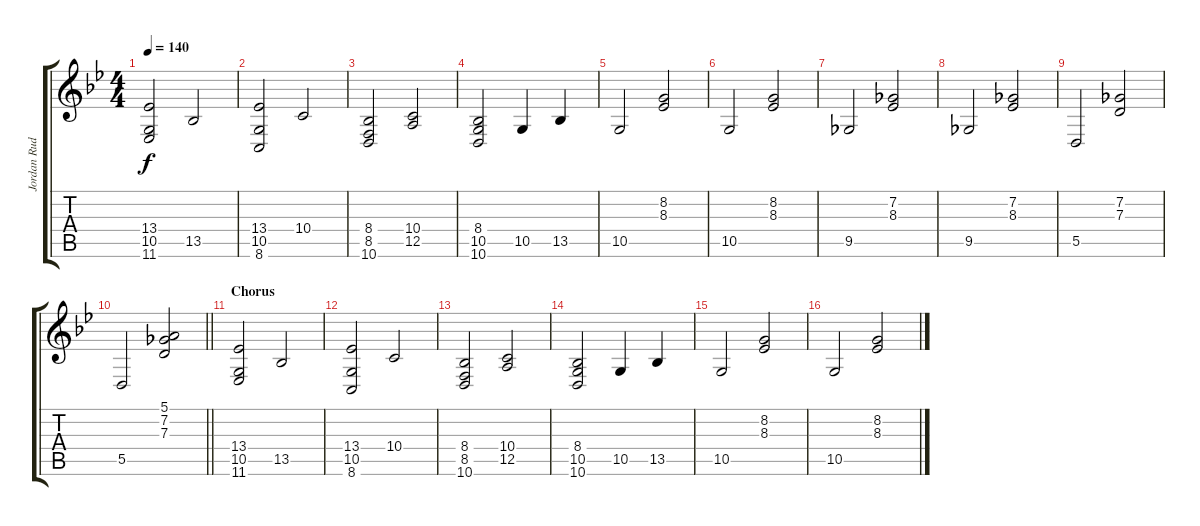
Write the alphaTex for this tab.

\track ("Jordan Rudess" "Jordan Rud") {instrument brightacousticpiano}
\staff {score tabs}
\tuning (E4 B3 G3 D3 A2 E2) {hide}
\ts (4 4)
\tempo 140
\clef g2
\ks bb
(13.4 10.5 11.6).2{dy f} 13.5.2 |
(13.4 10.5 8.6).2 10.4.2 |
(8.4 8.5 10.6).2 (10.4 12.5).2 |
(8.4 10.5 10.6).2 10.5.4 13.5.4 |
10.5.2 (8.2 8.3).2 |
10.5.2 (8.2 8.3).2 |
9.5.2 (7.2 8.3).2 |
9.5.2 (7.2 8.3).2 |
5.5.2 (7.2 7.3).2 |
\barLineRight lightlight
5.5.2 (5.1 7.2 7.3).2 |
\section ("" "Chorus")
(13.4 10.5 11.6).2 13.5.2 |
(13.4 10.5 8.6).2 10.4.2 |
(8.4 8.5 10.6).2 (10.4 12.5).2 |
(8.4 10.5 10.6).2 10.5.4 13.5.4 |
10.5.2 (8.2 8.3).2 |
10.5.2 (8.2 8.3).2
